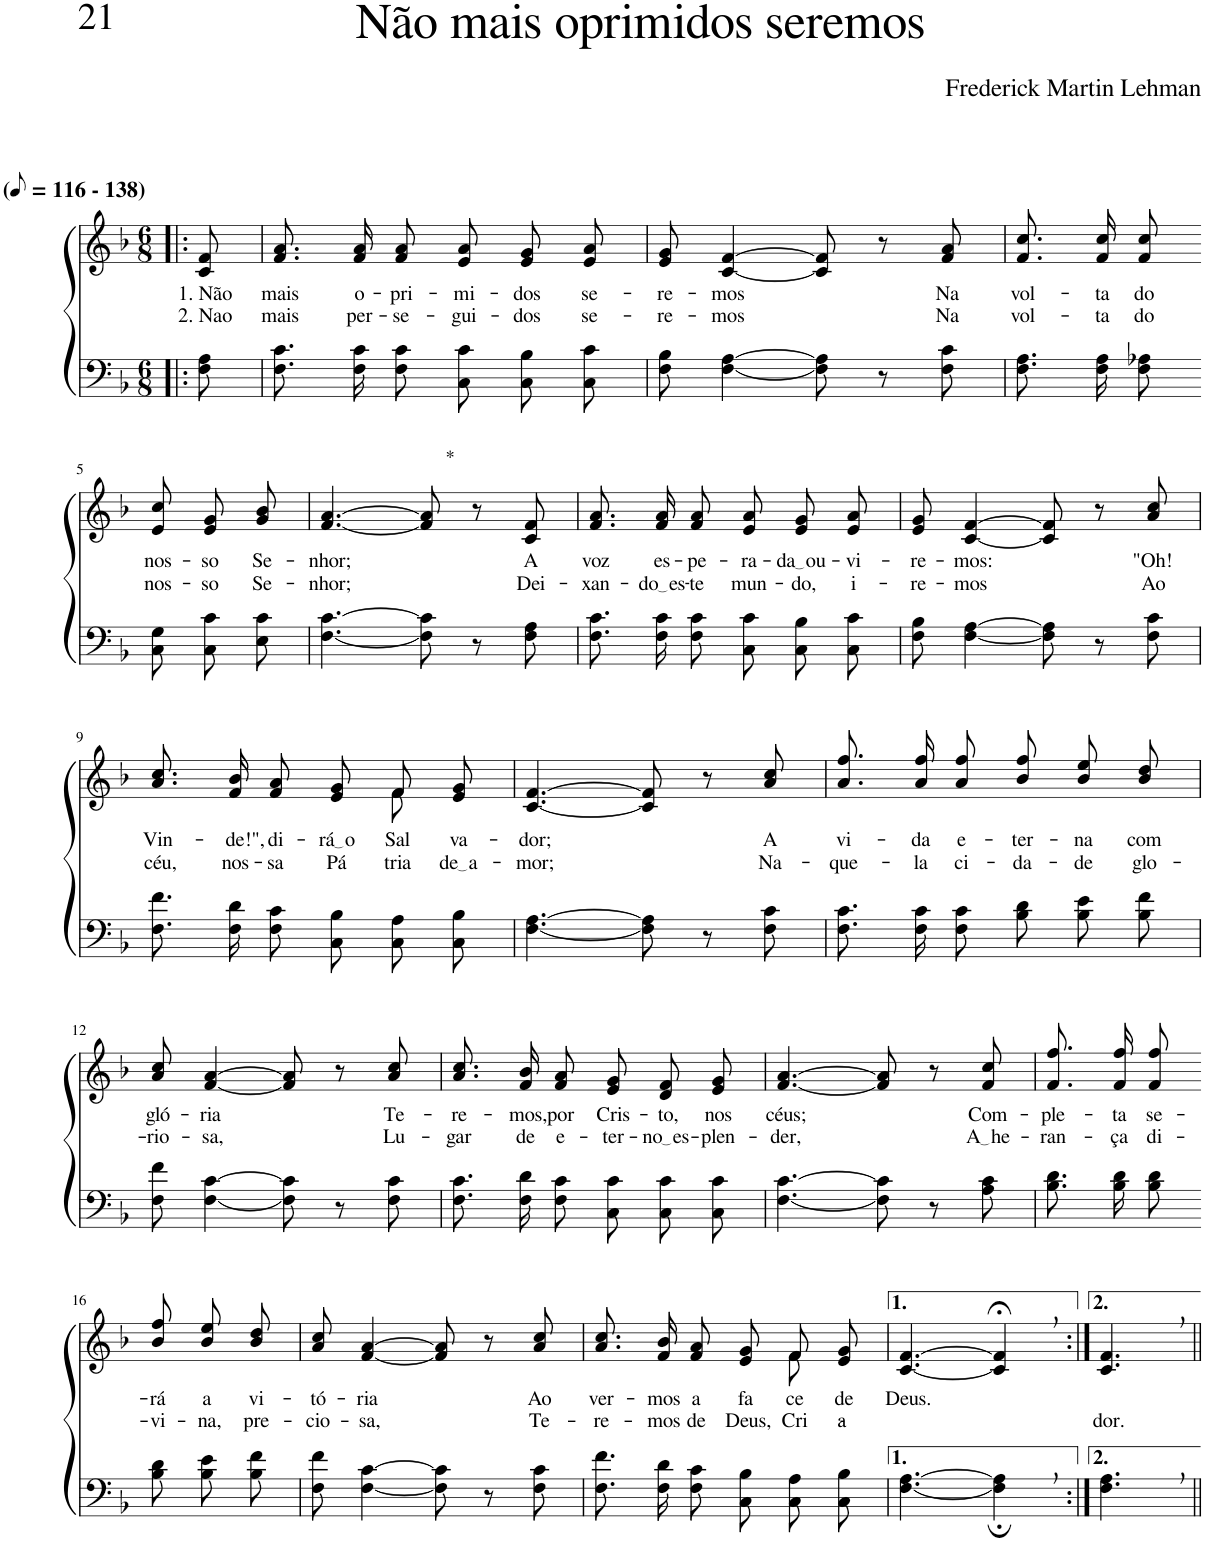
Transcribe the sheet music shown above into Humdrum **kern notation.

**kern	**kern	**text	**text
*part2	*part1	*part1	*part1
*staff2	*staff1	*staff1	*staff1
*I"Parte III e IV	*I"Parte I e II	*	*
*clefF4	*clefG2	*	*
*Trd1c2	*Trd1c2	*	*
*k[b-]	*k[b-]	*	*
*M6/8	*M6/8	*	*
*MM58	*MM58	*	*
=1!|:	=1!|:	=1!|:	=1!|:
!	!LO:TX:a:B:t=(	!	!
!	!LO:TX:a:B:t=- 138)	!	!
!	!	!LO:LY:b	!LO:LY:b
8F\ 8A\	8c/ 8f/	1. Não	2. Nao
=2	=2	=2	=2
!	!	!LO:LY:b	!LO:LY:b
8.F\ 8.c\L	8.f/ 8.a/L	mais	mais
!	!	!LO:LY:b	!LO:LY:b
16F\ 16c\K	16f/ 16a/K	o-	per-
!	!	!LO:LY:b	!LO:LY:b
8F\ 8c\J	8f/ 8a/J	-pri-	-se-
!	!	!LO:LY:b	!LO:LY:b
8C\ 8c\L	8e/ 8a/L	-mi-	-gui-
!	!	!LO:LY:b	!LO:LY:b
8C\ 8B-\	8e/ 8g/	-dos	-dos
!	!	!LO:LY:b	!LO:LY:b
8C\ 8c\J	8e/ 8a/J	se-	se-
=3	=3	=3	=3
!	!	!LO:LY:b	!LO:LY:b
8F\ 8B-\	8e/ 8g/	-re-	-re-
!	!	!LO:LY:b	!LO:LY:b
[4F\ [4A\	[4c/ [4f/	-mos	-mos
8F\] 8A\]	8c/] 8f/]	.	.
8r	8r	.	.
!	!	!LO:LY:b	!LO:LY:b
8F\ 8c\	8f/ 8a/	Na	Na
=4	=4	=4	=4
!	!	!LO:LY:b	!LO:LY:b
8.F\ 8.A\L	8.f/ 8.cc/L	vol-	vol-
!	!	!LO:LY:b	!LO:LY:b
16F\ 16A\K	16f/ 16cc/K	-ta	-ta
!	!	!LO:LY:b	!LO:LY:b
8F\ 8A-X\J	8f/ 8cc/J	do	do
!!LO:LB:g=z
=5-	=5-	=5-	=5-
!	!	!LO:LY:b	!LO:LY:b
8C\ 8G\L	8e/ 8cc/L	nos-	nos-
!	!	!LO:LY:b	!LO:LY:b
8C\ 8c\	8e/ 8g/	-so	-so
!	!	!LO:LY:b	!LO:LY:b
8E\ 8c\J	8g/ 8b-/J	Se-	Se-
=6	=6	=6	=6
!	!	!LO:LY:b	!LO:LY:b
[4.F\ [4.c\	[4.f/ [4.a/	-nhor;	-nhor;
!	!LO:TX:a:t=*	!	!
8F\] 8c\]	8f/] 8a/]	.	.
8r	8r	.	.
!	!	!LO:LY:b	!LO:LY:b
8F\ 8A\	8c/ 8f/	A	Dei-
=7	=7	=7	=7
!	!	!LO:LY:b	!LO:LY:b
8.F\ 8.c\L	8.f/ 8.a/L	voz	-xan-
!	!	!LO:LY:b	!LO:LY:b
16F\ 16c\K	16f/ 16a/K	es-	do es
!	!	!LO:LY:b	!LO:LY:b
8F\ 8c\J	8f/ 8a/J	-pe-	-te
!	!	!LO:LY:b	!LO:LY:b
8C\ 8c\L	8e/ 8a/L	-ra-	mun-
!	!	!LO:LY:b	!LO:LY:b
8C\ 8B-\	8e/ 8g/	da ou	-do,
!	!	!LO:LY:b	!LO:LY:b
8C\ 8c\J	8e/ 8a/J	-vi-	i-
=8	=8	=8	=8
!	!	!LO:LY:b	!LO:LY:b
8F\ 8B-\	8e/ 8g/	-re-	-re-
!	!	!LO:LY:b	!LO:LY:b
[4F\ [4A\	[4c/ [4f/	-mos:	-mos
8F\] 8A\]	8c/] 8f/]	.	.
8r	8r	.	.
!	!	!LO:LY:b	!LO:LY:b
8F\ 8c\	8a/ 8cc/	-"Oh!	Ao
!!LO:LB:g=z
=9	=9	=9	=9
!	!	!LO:LY:b	!LO:LY:b
*	*^	*	*
8.F\ 8.f\L	8.a/ 8.cc/L	2ryy	Vin-	céu,
!	!	!	!LO:LY:b	!LO:LY:b
16F\ 16d\K	16f/ 16b-/K	.	-de!",	nos-
!	!	!	!LO:LY:b	!LO:LY:b
8F\ 8c\J	8f/ 8a/J	.	di-	-sa
!	!	!	!LO:LY:b	!LO:LY:b
8C\ 8B-\L	8e/ 8g/L	.	rá o	Pá-
!	!	!	!LO:LY:b	!LO:LY:b
8C\ 8A\	8f/	8f\	Sal-	-tria
!	!	!	!LO:LY:b	!LO:LY:b
8C\ 8B-\J	8e/ 8g/J	8ryy	-va-	de a
=10	=10	=10	=10	=10
!	!	!	!LO:LY:b	!LO:LY:b
*	*v	*v	*	*
[4.F\ [4.A\	[4.c/ [4.f/	-dor;	-mor;
8F\] 8A\]	8c/] 8f/]	.	.
8r	8r	.	.
!	!	!LO:LY:b	!LO:LY:b
8F\ 8c\	8a/ 8cc/	A	Na-
=11	=11	=11	=11
!	!	!LO:LY:b	!LO:LY:b
8.F\ 8.c\L	8.a\ 8.ff\L	vi-	-que-
!	!	!LO:LY:b	!LO:LY:b
16F\ 16c\K	16a\ 16ff\K	-da	-la
!	!	!LO:LY:b	!LO:LY:b
8F\ 8c\J	8a\ 8ff\J	e-	ci-
!	!	!LO:LY:b	!LO:LY:b
8B-\ 8d\L	8b-\ 8ff\L	-ter-	-da-
!	!	!LO:LY:b	!LO:LY:b
8B-\ 8e\	8b-\ 8ee\	-na	-de
!	!	!LO:LY:b	!LO:LY:b
8B-\ 8f\J	8b-\ 8dd\J	com	glo-
!!LO:LB:g=z
=12	=12	=12	=12
!	!	!LO:LY:b	!LO:LY:b
8F\ 8f\	8a/ 8cc/	gló-	-rio-
!	!	!LO:LY:b	!LO:LY:b
[4F\ [4c\	[4f/ [4a/	-ria	-sa,
8F\] 8c\]	8f/] 8a/]	.	.
8r	8r	.	.
!	!	!LO:LY:b	!LO:LY:b
8F\ 8c\	8a/ 8cc/	Te-	Lu-
=13	=13	=13	=13
!	!	!LO:LY:b	!LO:LY:b
8.F\ 8.c\L	8.a/ 8.cc/L	-re-	-gar
!	!	!LO:LY:b	!LO:LY:b
16F\ 16d\K	16f/ 16b-/K	-mos,	de
!	!	!LO:LY:b	!LO:LY:b
8F\ 8c\J	8f/ 8a/J	por	e-
!	!	!LO:LY:b	!LO:LY:b
8C\ 8c\L	8e/ 8g/L	Cris-	-ter-
!	!	!LO:LY:b	!LO:LY:b
8C\ 8c\	8d/ 8f/	-to,	no es
!	!	!LO:LY:b	!LO:LY:b
8C\ 8c\J	8e/ 8g/J	nos	-plen-
=14	=14	=14	=14
!	!	!LO:LY:b	!LO:LY:b
[4.F\ [4.c\	[4.f/ [4.a/	céus;	-der,
8F\] 8c\]	8f/] 8a/]	.	.
8r	8r	.	.
!	!	!LO:LY:b	!LO:LY:b
8A\ 8c\	8f/ 8cc/	Com-	A he
=15	=15	=15	=15
!	!	!LO:LY:b	!LO:LY:b
8.B-\ 8.d\L	8.f\ 8.ff\L	-ple-	-ran-
!	!	!LO:LY:b	!LO:LY:b
16B-\ 16d\K	16f\ 16ff\K	-ta	-ça
!	!	!LO:LY:b	!LO:LY:b
8B-\ 8d\J	8f\ 8ff\J	se-	di-
!!LO:LB:g=z
=16-	=16-	=16-	=16-
!	!	!LO:LY:b	!LO:LY:b
8B-\ 8d\L	8b-\ 8ff\L	-rá	-vi-
!	!	!LO:LY:b	!LO:LY:b
8B-\ 8e\	8b-\ 8ee\	a	-na,
!	!	!LO:LY:b	!LO:LY:b
8B-\ 8f\J	8b-\ 8dd\J	vi-	pre-
=17	=17	=17	=17
!	!	!LO:LY:b	!LO:LY:b
8F\ 8f\	8a/ 8cc/	-tó-	-cio-
!	!	!LO:LY:b	!LO:LY:b
[4F\ [4c\	[4f/ [4a/	-ria	-sa,
8F\] 8c\]	8f/] 8a/]	.	.
8r	8r	.	.
!	!	!LO:LY:b	!LO:LY:b
8F\ 8c\	8a/ 8cc/	Ao	Te-
=18	=18	=18	=18
!	!	!LO:LY:b	!LO:LY:b
*	*^	*	*
8.F\ 8.f\L	8.a/ 8.cc/L	2ryy	ver-	-re-
!	!	!	!LO:LY:b	!LO:LY:b
16F\ 16d\K	16f/ 16b-/K	.	-mos	-mos
!	!	!	!LO:LY:b	!LO:LY:b
8F\ 8c\J	8f/ 8a/J	.	a	de
!	!	!	!LO:LY:b	!LO:LY:b
8C\ 8B-\L	8e/ 8g/L	.	fa-	Deus,
!	!	!	!LO:LY:b	!LO:LY:b
8C\ 8A\	8f/	8f\	-ce	Cri-
!	!	!	!LO:LY:b	!LO:LY:b
8C\ 8B-\J	8e/ 8g/J	8ryy	de	-a-
=19	=19	=19	=19	=19
!	!	!	!LO:LY:b	!
*	*v	*v	*	*
[4.F\ [4.A\	[4.c/ [4.f/	Deus.	.
4F\];, 4A\];,	4c/];<, 4f/];<,	.	.
=20:|!	=20:|!	=20:|!	=20:|!
!	!	!	!LO:LY:b
4.F\, 4.A\,	4.c/, 4.f/,	.	-dor.
=||	=||	=||	=||
*-	*-	*-	*-
